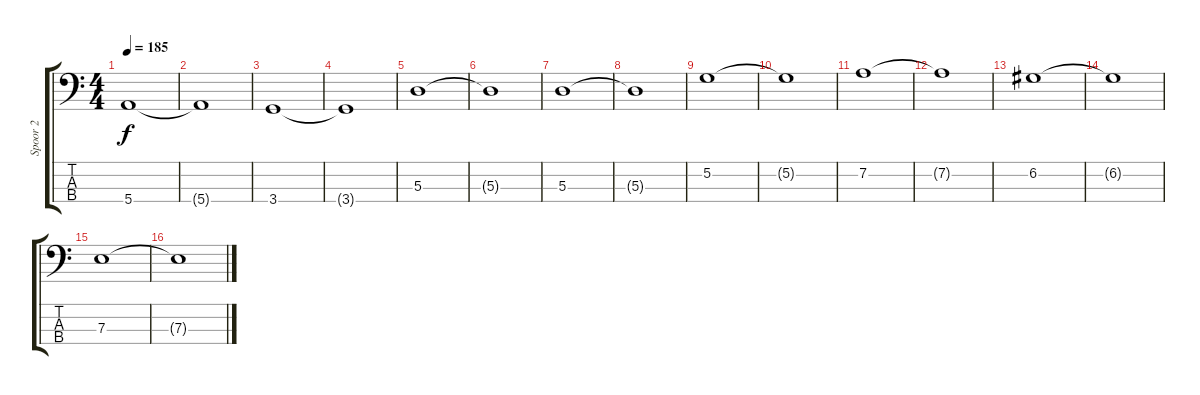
\track ("Spoor 2" "Spoor 2") {instrument electricbasspick}
\staff {score tabs}
\tuning (G2 D2 A1 E1) {hide}
\ts (4 4)
\tempo 185
\clef f4
\ks c
5.4.1{dy f} |
5.4{t}.1 |
3.4.1 |
3.4{t}.1 |
5.3.1 |
5.3{t}.1 |
5.3.1 |
5.3{t}.1 |
5.2.1 |
5.2{t}.1 |
7.2.1 |
7.2{t}.1 |
6.2.1 |
6.2{t}.1 |
7.3.1 |
7.3{t}.1
